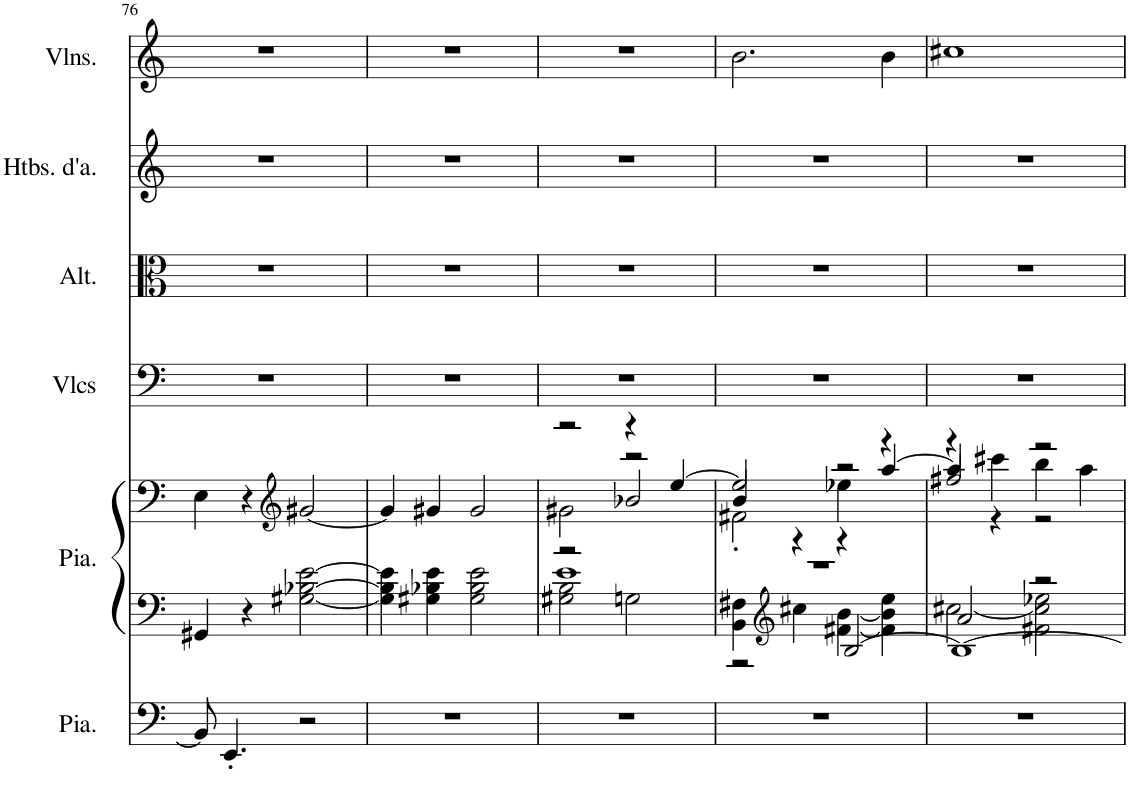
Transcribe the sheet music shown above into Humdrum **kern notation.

**kern	**kern	**kern	**kern	**kern	**kern	**kern
*part6	*part5	*part5	*part4	*part3	*part2	*part1
*staff7	*staff6	*staff5	*staff4	*staff3	*staff2	*staff1
*I"Piano, Pedals	*I"Piano, Organ	*	*I"Violoncelles, Bass	*I"Altos, Tenor	*I"Hautbois d'amour, Alto	*I"Violons, Soprano
*I'Pia.	*I'Pia.	*	*I'Vlcs	*I'Alt.	*I'Htbs. d'a.	*I'Vlns.
!!LO:PB:g=z
*clefF4	*clefF4	*clefF4	*clefF4	*clefC3	*clefG2	*clefG2
*	*	*	*	*	*Trd2c3	*
*k[]	*k[]	*k[]	*k[]	*k[]	*k[]	*k[]
*M4/4	*M4/4	*M4/4	*M4/4	*M4/4	*M4/4	*M4/4
=76	=76	=76	=76	=76	=76	=76
8BB/]	4GG#X/	4E\	1r	1r	1r	1r
4.EE'/	.	.	.	.	.	.
.	4r	4r	.	.	.	.
*	*	*clefG2	*	*	*	*
2r	[2G#X\ [2B-X\ [2e\	[2g#X/	.	.	.	.
=77	=77	=77	=77	=77	=77	=77
1r	4G#\] 4B-\] 4e\]	4g#/]	1r	1r	1r	1r
.	4G#X\ 4B-X\ 4e\	4g#X/	.	.	.	.
.	2G#\ 2B-\ 2e\	2g#/	.	.	.	.
=78	=78	=78	=78	=78	=78	=78
*	*^	*^	*	*	*	*
*	*	*	*	*^	*	*	*	*
1r	1e	2G#X\ 2B\	2r	2g#X\	2r	1r	1r	1r	1r
.	.	2Gn\	4r	2r	2b-X/	.	.	.	.
.	.	.	[4ee/	.	.	.	.	.	.
=79	=79	=79	=79	=79	=79	=79	=79	=79	=79
*	*	*^	*	*	*	*	*	*	*
1r	1r	4BB\ 4F#X\	2r	2ee/]	2f#X'\	4b/	1r	1r	1r	2.b\
*	*clefG2	*	*	*	*	*	*	*	*	*
.	.	4cc#X\	.	.	.	4r	.	.	.	.
.	.	[4f#X\ [4b\	[2B/	2r	4ee-X\	4r	.	.	.	.
.	.	4f#\] 4b\] 4ee\	.	.	4r	[4aa/	.	.	.	4b\
=80	=80	=80	=80	=80	=80	=80	=80	=80	=80	=80
1r	2a/	[2cc#X\	1B_	2ff#X/	4r	4aa/]	1r	1r	1r	1cc#X
.	.	.	.	.	4ccc#X\	4r	.	.	.	.
.	2r	2f#X\ 2cc#\] 2ee-X\	.	2r	4bb\	2r	.	.	.	.
.	.	.	.	.	4aa\	.	.	.	.	.
*	*v	*v	*v	*	*	*	*	*	*	*
*	*	*v	*v	*v	*	*	*	*
=	=	=	=	=	=	=
*-	*-	*-	*-	*-	*-	*-
